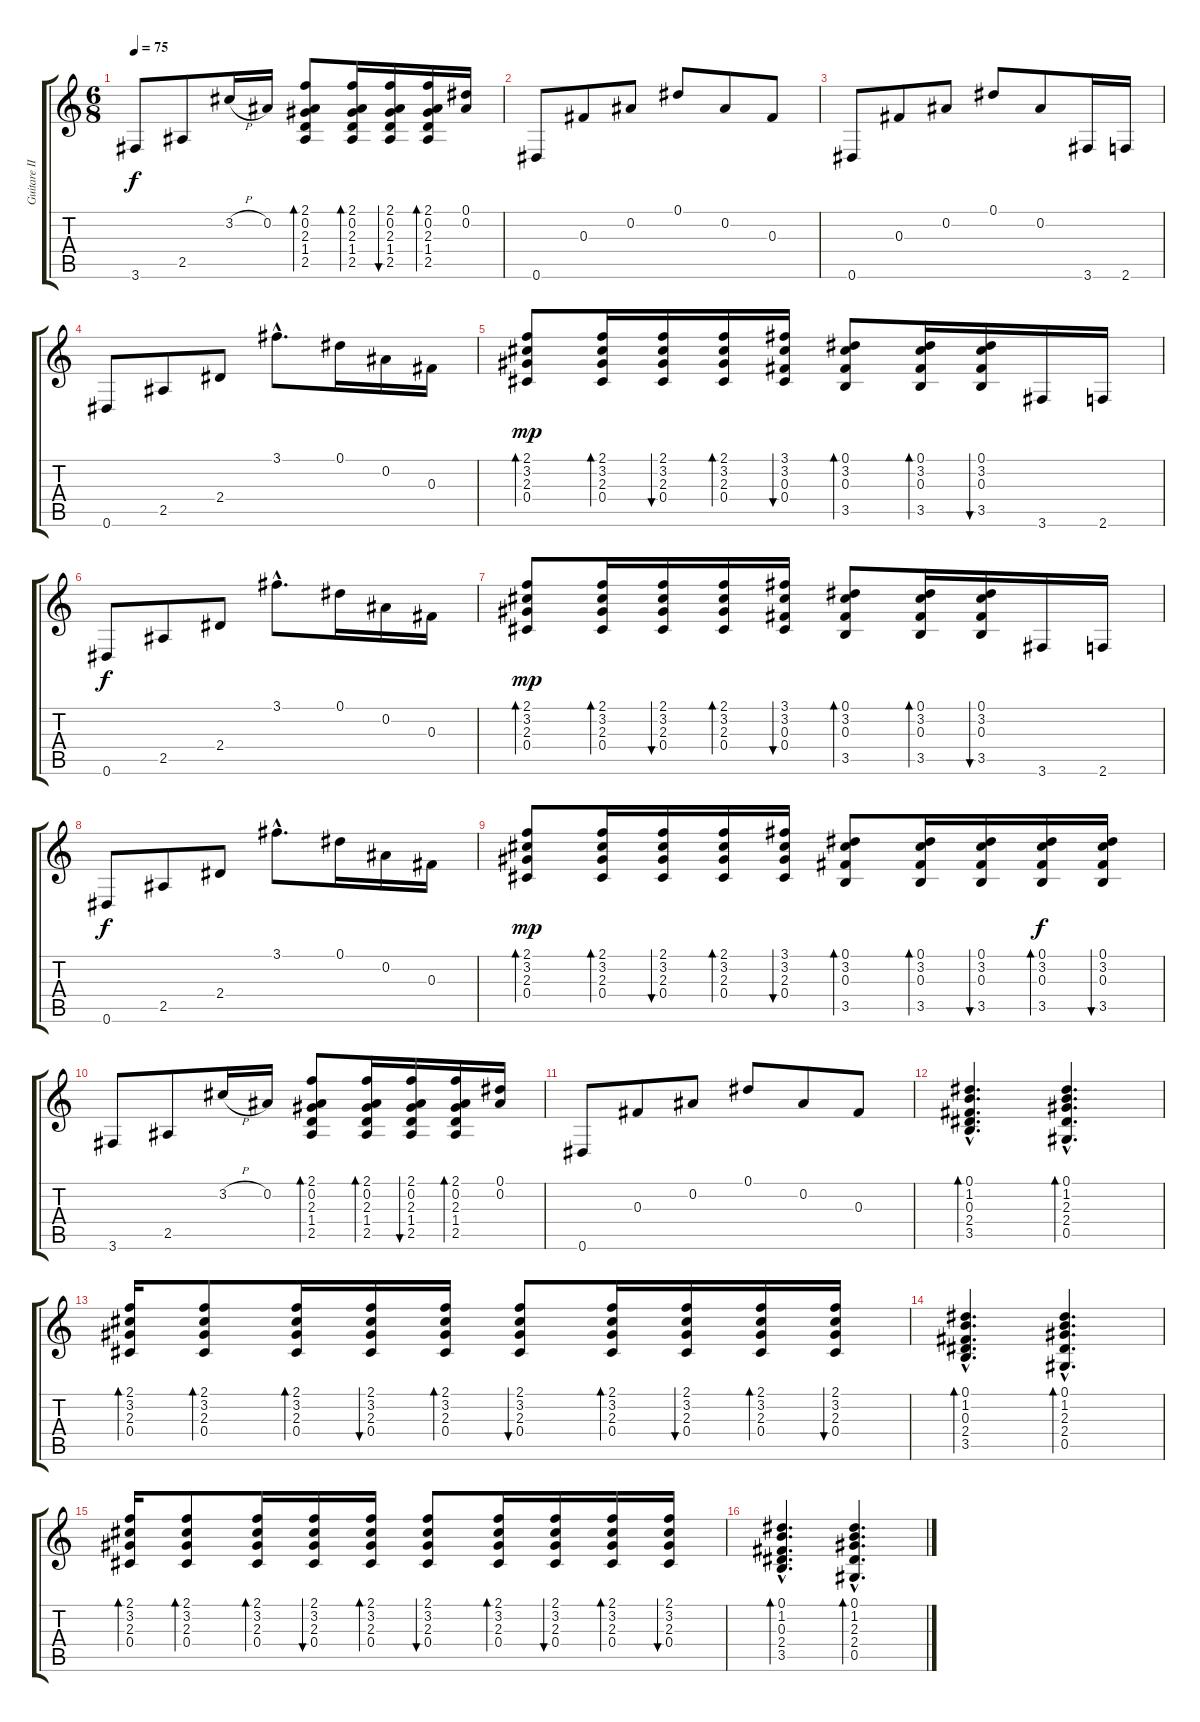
\track ("Guitare III ( James Acoustique )" "Guitare II") {instrument acousticguitarsteel}
\staff {score tabs}
\tuning (Eb4 Bb3 Gb3 Db3 Ab2 Eb2) {hide}
\ts (6 8)
\tempo 75
\clef g2
\ks c
3.6.8{dy f} 2.5.8 3.2{h}.16 0.2.16 (2.1 0.2 2.3 1.4 2.5).8{bd 30} (2.1 0.2 2.3 1.4 2.5).16{bd 30} (2.1 0.2 2.3 1.4 2.5).16{bu 30} (2.1 0.2 2.3 1.4 2.5).16{bd 30} (0.1 0.2).16 |
0.6.8 0.3.8 0.2.8 0.1.8 0.2.8 0.3.8 |
0.6.8 0.3.8 0.2.8 0.1.8 0.2.8 3.6.16 2.6.16 |
0.6.8 2.5.8 2.4.8 3.1{hac}.8{d} 0.1.16 0.2.16 0.3.16 |
(2.1 3.2 2.3 0.4).8{bd 30 dy mp} (2.1 3.2 2.3 0.4).16{bd 30} (2.1 3.2 2.3 0.4).16{bu 30} (2.1 3.2 2.3 0.4).16{bd 30} (3.1 3.2 0.3 0.4).16{bu 30} (0.1 3.2 0.3 3.5).8{bd 30} (0.1 3.2 0.3 3.5).16{bd 30} (0.1 3.2 0.3 3.5).16{bu 30} 3.6.16 2.6.16 |
0.6.8{dy f} 2.5.8 2.4.8 3.1{hac}.8{d} 0.1.16 0.2.16 0.3.16 |
(2.1 3.2 2.3 0.4).8{bd 30 dy mp} (2.1 3.2 2.3 0.4).16{bd 30} (2.1 3.2 2.3 0.4).16{bu 30} (2.1 3.2 2.3 0.4).16{bd 30} (3.1 3.2 0.3 0.4).16{bu 30} (0.1 3.2 0.3 3.5).8{bd 30} (0.1 3.2 0.3 3.5).16{bd 30} (0.1 3.2 0.3 3.5).16{bu 30} 3.6.16 2.6.16 |
0.6.8{dy f} 2.5.8 2.4.8 3.1{hac}.8{d} 0.1.16 0.2.16 0.3.16 |
(2.1 3.2 2.3 0.4).8{bd 30 dy mp} (2.1 3.2 2.3 0.4).16{bd 30} (2.1 3.2 2.3 0.4).16{bu 30} (2.1 3.2 2.3 0.4).16{bd 30} (3.1 3.2 2.3 0.4).16{bu 30} (0.1 3.2 0.3 3.5).8{bd 30} (0.1 3.2 0.3 3.5).16{bd 30} (0.1 3.2 0.3 3.5).16{bu 30} (0.1 3.2 0.3 3.5).16{bd 30 dy f} (0.1 3.2 0.3 3.5).16{bu 30} |
3.6.8 2.5.8 3.2{h}.16 0.2.16 (2.1 0.2 2.3 1.4 2.5).8{bd 30} (2.1 0.2 2.3 1.4 2.5).16{bd 30} (2.1 0.2 2.3 1.4 2.5).16{bu 30} (2.1 0.2 2.3 1.4 2.5).16{bd 30} (0.1 0.2).16 |
0.6.8 0.3.8 0.2.8 0.1.8 0.2.8 0.3.8 |
(0.1{hac} 1.2{hac} 0.3{hac} 2.4{hac} 3.5{hac}).4{d bd 30} (0.1{hac} 1.2{hac} 2.3{hac} 2.4{hac} 0.5{hac}).4{d bd 30} |
(2.1 3.2 2.3 0.4).16{bd 30} (2.1 3.2 2.3 0.4).8{bd 30} (2.1 3.2 2.3 0.4).16{bd 30} (2.1 3.2 2.3 0.4).16{bu 30} (2.1 3.2 2.3 0.4).16{bd 30} (2.1 3.2 2.3 0.4).8{bu 30} (2.1 3.2 2.3 0.4).16{bd 30} (2.1 3.2 2.3 0.4).16{bu 30} (2.1 3.2 2.3 0.4).16{bd 30} (2.1 3.2 2.3 0.4).16{bu 30} |
(0.1{hac} 1.2{hac} 0.3{hac} 2.4{hac} 3.5{hac}).4{d bd 30} (0.1{hac} 1.2{hac} 2.3{hac} 2.4{hac} 0.5{hac}).4{d bd 30} |
(2.1 3.2 2.3 0.4).16{bd 30} (2.1 3.2 2.3 0.4).8{bd 30} (2.1 3.2 2.3 0.4).16{bd 30} (2.1 3.2 2.3 0.4).16{bu 30} (2.1 3.2 2.3 0.4).16{bd 30} (2.1 3.2 2.3 0.4).8{bu 30} (2.1 3.2 2.3 0.4).16{bd 30} (2.1 3.2 2.3 0.4).16{bu 30} (2.1 3.2 2.3 0.4).16{bd 30} (2.1 3.2 2.3 0.4).16{bu 30} |
(0.1{hac} 1.2{hac} 0.3{hac} 2.4{hac} 3.5{hac}).4{d bd 30} (0.1{hac} 1.2{hac} 2.3{hac} 2.4{hac} 0.5{hac}).4{d bd 30}
